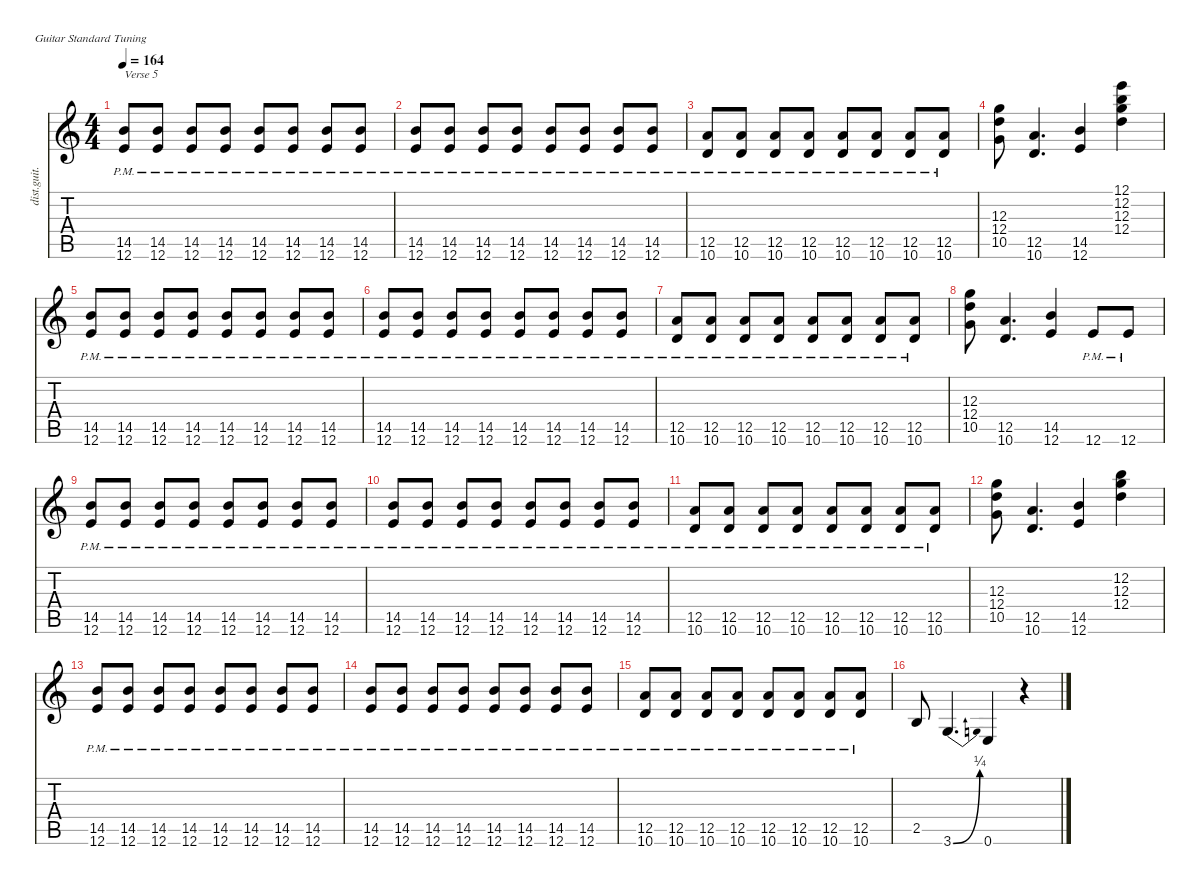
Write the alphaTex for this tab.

\defaultSystemsLayout 4
\hideDynamics
\bracketExtendMode nobrackets
\track ("Rhythm Guitar 1" "dist.guit.") {instrument distortionguitar}
\staff {score tabs}
\tuning (E4 B3 G3 D3 A2 E2)
\ts (4 4)
\tempo 164
\clef g2
\ks c
(14.5{pm} 12.6).8{txt "Verse 5" dy f} (14.5{pm} 12.6).8 (14.5{pm} 12.6).8 (14.5{pm} 12.6).8 (14.5{pm} 12.6).8 (14.5{pm} 12.6).8 (14.5{pm} 12.6).8 (14.5{pm} 12.6).8 |
(14.5{pm} 12.6).8 (14.5{pm} 12.6).8 (14.5{pm} 12.6).8 (14.5{pm} 12.6).8 (14.5{pm} 12.6).8 (14.5{pm} 12.6).8 (14.5{pm} 12.6).8 (14.5{pm} 12.6).8 |
(12.5{pm} 10.6).8 (12.5{pm} 10.6).8 (12.5{pm} 10.6).8 (12.5{pm} 10.6).8 (12.5{pm} 10.6).8 (12.5{pm} 10.6).8 (12.5{pm} 10.6).8 (12.5{pm} 10.6).8 |
(12.3 12.4 10.5).8 (12.5 10.6).4{d} (14.5 12.6).4 (12.1 12.2 12.3 12.4).4 |
(14.5{pm} 12.6).8 (14.5{pm} 12.6).8 (14.5{pm} 12.6).8 (14.5{pm} 12.6).8 (14.5{pm} 12.6).8 (14.5{pm} 12.6).8 (14.5{pm} 12.6).8 (14.5{pm} 12.6).8 |
(14.5{pm} 12.6).8 (14.5{pm} 12.6).8 (14.5{pm} 12.6).8 (14.5{pm} 12.6).8 (14.5{pm} 12.6).8 (14.5{pm} 12.6).8 (14.5{pm} 12.6).8 (14.5{pm} 12.6).8 |
(12.5{pm} 10.6).8 (12.5{pm} 10.6).8 (12.5{pm} 10.6).8 (12.5{pm} 10.6).8 (12.5{pm} 10.6).8 (12.5{pm} 10.6).8 (12.5{pm} 10.6).8 (12.5{pm} 10.6).8 |
(12.3 12.4 10.5).8 (12.5 10.6).4{d} (14.5 12.6).4 12.6{pm}.8 12.6{pm}.8 |
(14.5{pm} 12.6).8 (14.5{pm} 12.6).8 (14.5{pm} 12.6).8 (14.5{pm} 12.6).8 (14.5{pm} 12.6).8 (14.5{pm} 12.6).8 (14.5{pm} 12.6).8 (14.5{pm} 12.6).8 |
(14.5{pm} 12.6).8 (14.5{pm} 12.6).8 (14.5{pm} 12.6).8 (14.5{pm} 12.6).8 (14.5{pm} 12.6).8 (14.5{pm} 12.6).8 (14.5{pm} 12.6).8 (14.5{pm} 12.6).8 |
(12.5{pm} 10.6).8 (12.5{pm} 10.6).8 (12.5{pm} 10.6).8 (12.5{pm} 10.6).8 (12.5{pm} 10.6).8 (12.5{pm} 10.6).8 (12.5{pm} 10.6).8 (12.5{pm} 10.6).8 |
(12.3 12.4 10.5).8 (12.5 10.6).4{d} (14.5 12.6).4 (12.2 12.3 12.4).4 |
(14.5{pm} 12.6).8 (14.5{pm} 12.6).8 (14.5{pm} 12.6).8 (14.5{pm} 12.6).8 (14.5{pm} 12.6).8 (14.5{pm} 12.6).8 (14.5{pm} 12.6).8 (14.5{pm} 12.6).8 |
(14.5{pm} 12.6).8 (14.5{pm} 12.6).8 (14.5{pm} 12.6).8 (14.5{pm} 12.6).8 (14.5{pm} 12.6).8 (14.5{pm} 12.6).8 (14.5{pm} 12.6).8 (14.5{pm} 12.6).8 |
(12.5{pm} 10.6).8 (12.5{pm} 10.6).8 (12.5{pm} 10.6).8 (12.5{pm} 10.6).8 (12.5{pm} 10.6).8 (12.5{pm} 10.6).8 (12.5{pm} 10.6).8 (12.5{pm} 10.6).8 |
2.5.8 3.6{be (bend 0 0 30 1)}.4{d} 0.6.4 r.4
